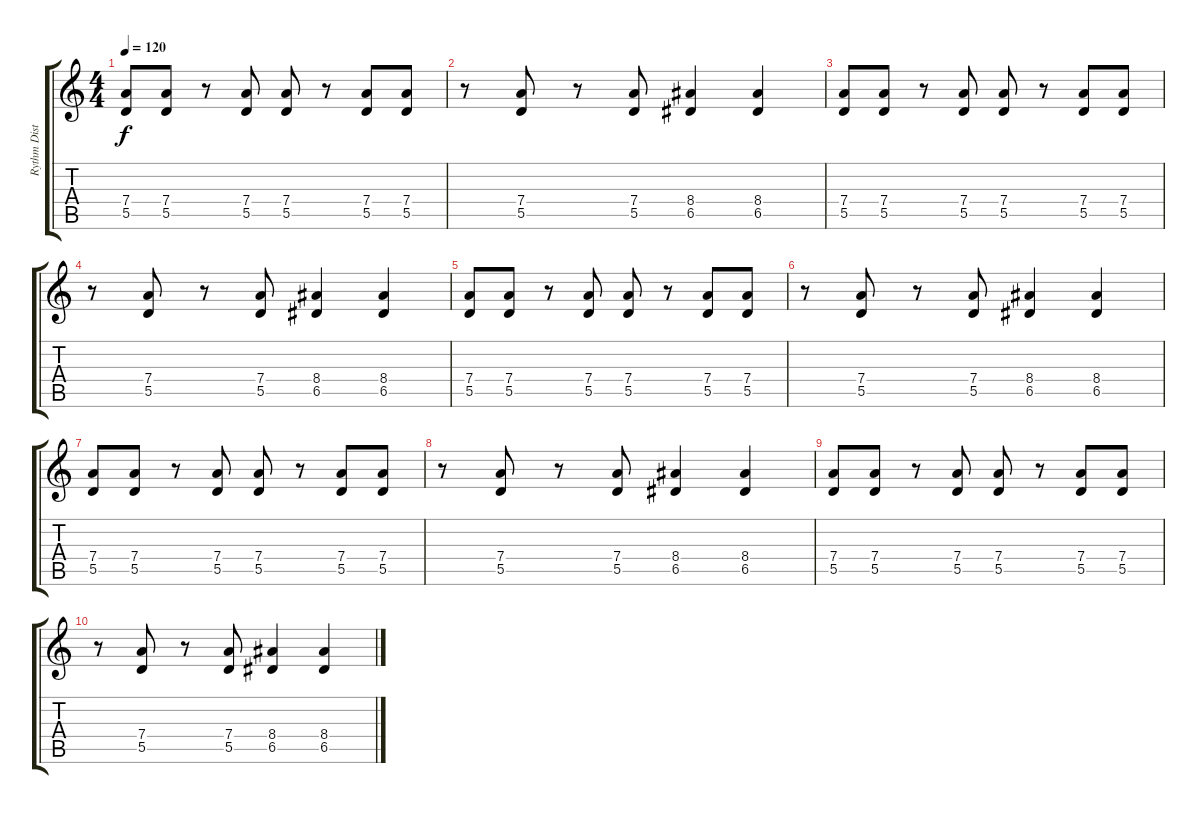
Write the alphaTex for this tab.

\track ("Rythm Distortion Guitar 1" "Rythm Dist") {instrument distortionguitar}
\staff {score tabs}
\tuning (E4 B3 G3 D3 A2 E2) {hide}
\ts (4 4)
\tempo 120
\clef g2
\ks c
(7.4 5.5).8{dy f} (7.4 5.5).8 r.8 (7.4 5.5).8 (7.4 5.5).8 r.8 (7.4 5.5).8 (7.4 5.5).8 |
r.8 (7.4 5.5).8 r.8 (7.4 5.5).8 (8.4 6.5).4 (8.4 6.5).4 |
(7.4 5.5).8 (7.4 5.5).8 r.8 (7.4 5.5).8 (7.4 5.5).8 r.8 (7.4 5.5).8 (7.4 5.5).8 |
r.8 (7.4 5.5).8 r.8 (7.4 5.5).8 (8.4 6.5).4 (8.4 6.5).4 |
(7.4 5.5).8 (7.4 5.5).8 r.8 (7.4 5.5).8 (7.4 5.5).8 r.8 (7.4 5.5).8 (7.4 5.5).8 |
r.8 (7.4 5.5).8 r.8 (7.4 5.5).8 (8.4 6.5).4 (8.4 6.5).4 |
(7.4 5.5).8 (7.4 5.5).8 r.8 (7.4 5.5).8 (7.4 5.5).8 r.8 (7.4 5.5).8 (7.4 5.5).8 |
r.8 (7.4 5.5).8 r.8 (7.4 5.5).8 (8.4 6.5).4 (8.4 6.5).4 |
(7.4 5.5).8 (7.4 5.5).8 r.8 (7.4 5.5).8 (7.4 5.5).8 r.8 (7.4 5.5).8 (7.4 5.5).8 |
r.8 (7.4 5.5).8 r.8 (7.4 5.5).8 (8.4 6.5).4 (8.4 6.5).4
